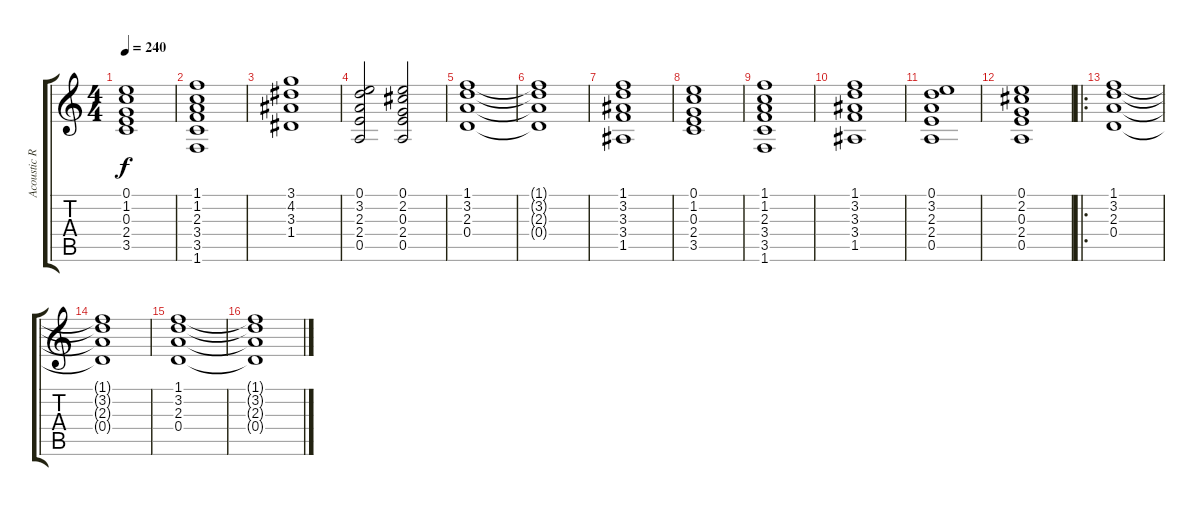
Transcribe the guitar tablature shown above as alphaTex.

\track ("Acoustic Rhythm" "Acoustic R") {instrument acousticguitarsteel}
\staff {score tabs}
\tuning (E4 B3 G3 D3 A2 E2) {hide}
\ts (4 4)
\tempo 240
\clef g2
\ks c
(0.1 1.2 0.3 2.4 3.5).1{dy f} |
(1.1 1.2 2.3 3.4 3.5 1.6).1 |
(3.1 4.2 3.3 1.4).1 |
(0.1 3.2 2.3 2.4 0.5).2 (0.1 2.2 0.3 2.4 0.5).2 |
(1.1 3.2 2.3 0.4).1 |
(1.1{t} 3.2{t} 2.3{t} 0.4{t}).1 |
(1.1 3.2 3.3 3.4 1.5).1 |
(0.1 1.2 0.3 2.4 3.5).1 |
(1.1 1.2 2.3 3.4 3.5 1.6).1 |
(1.1 3.2 3.3 3.4 1.5).1 |
(0.1 3.2 2.3 2.4 0.5).1 |
(0.1 2.2 0.3 2.4 0.5).1 |
\ro
(1.1 3.2 2.3 0.4).1 |
(1.1{t} 3.2{t} 2.3{t} 0.4{t}).1 |
(1.1 3.2 2.3 0.4).1 |
(1.1{t} 3.2{t} 2.3{t} 0.4{t}).1
